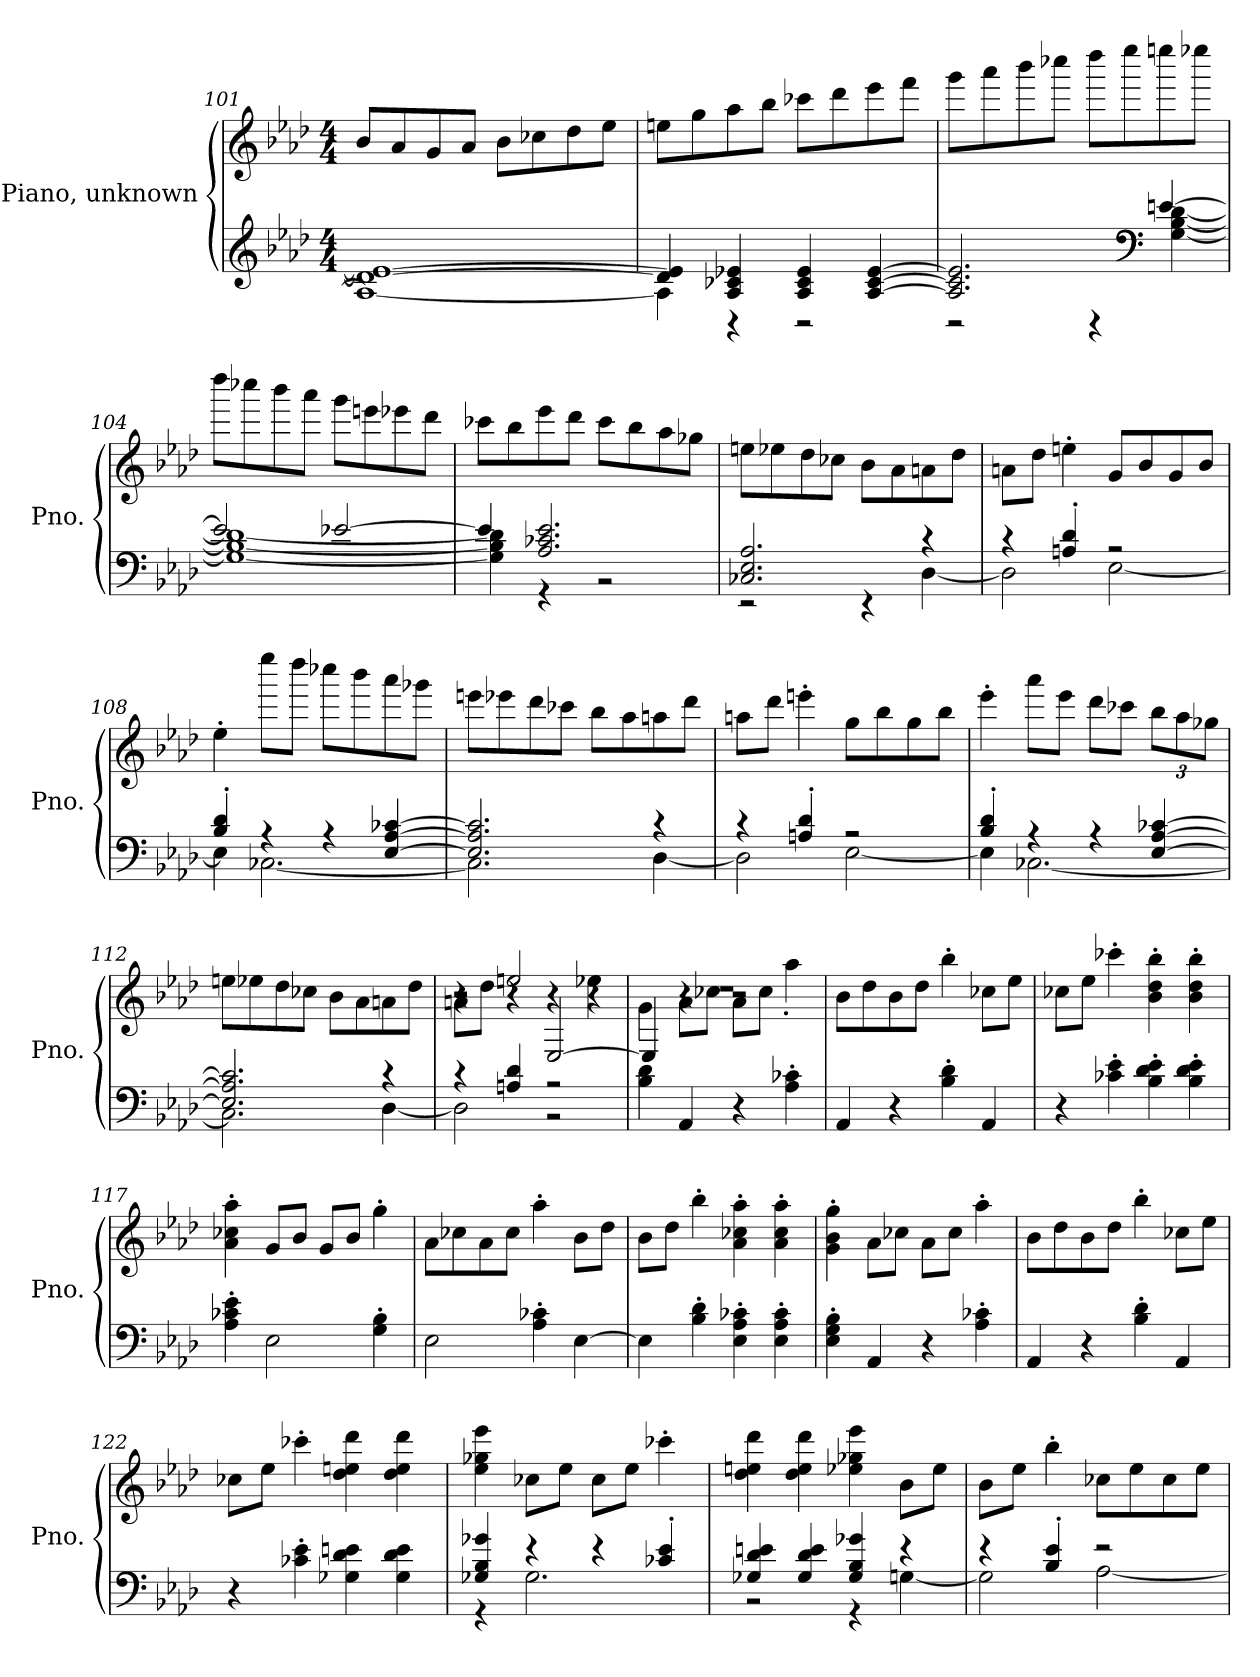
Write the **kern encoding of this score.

**kern	**kern
*part1	*part1
*staff2	*staff1
*I"Piano, unknown	*
*I'Pno.	*
*clefG2	*clefG2
*k[b-e-a-d-]	*k[b-e-a-d-]
*M4/4	*M4/4
=101	=101
*^	*
1d-_ 1e_	1A-_	8b-/L
.	.	8a-/
.	.	8g/
.	.	8a-/J
.	.	8b-\L
.	.	8cc-X\
.	.	8dd-\
.	.	8ee-\J
=102	=102	=102
4d-/] 4e/]	4A-\]	8een\L
.	.	8gg\
4A-/ 4c-X/ 4e-X/	4r	8aa-\
.	.	8bb-\J
4A-/ 4c-/ 4e-/	2r	8ccc-X\L
.	.	8ddd-\
[4A-/ [4c-/ [4e-/	.	8eee-\
.	.	8fff\J
!!LO:LB:g=z
=103	=103	=103
2.A-/] 2.c-/] 2.e-/]	2r	8ggg\L
.	.	8aaa-\
.	.	8bbb-\
.	.	8cccc-X\J
.	4r	8dddd-\L
.	.	8eeee-\
*clefF4	*	*
[4en/	[4G\ [4B-\ [4d-\	8eeeen\
.	.	8eeee-X\J
=104	=104	=104
2e/]	1G_ 1B-_ 1d-_	8dddd-\L
.	.	8cccc-X\
.	.	8bbb-\
.	.	8aaa-\J
[2e-X/	.	8ggg\L
.	.	8eeen\
.	.	8eee-X\
.	.	8ddd-\J
=105	=105	=105
4e-/]	4G\] 4B-\] 4d-\]	8ccc-X\L
.	.	8bb-\
2.A-/ 2.c-X/ 2.e-/	4r	8eee-\
.	.	8ddd-\J
.	2r	8ccc-\L
.	.	8bb-\
.	.	8aa-\
.	.	8gg-X\J
!!LO:LB:g=z
=106	=106	=106
2.C-X/ 2.E-/ 2.A-/	2r	8een\L
.	.	8ee-X\
.	.	8dd-\
.	.	8cc-X\J
.	4r	8b-\L
.	.	8a-\
4r	[4D-\	8an\
.	.	8dd-\J
=107	=107	=107
4r	2D-\]	8an\L
.	.	8dd-\J
4An/' 4d-/'	.	4een'\
2r	[2E-\	8g/L
.	.	8b-/
.	.	8g/
.	.	8b-/J
=108	=108	=108
4B-/' 4d-/'	4E-\]	4ee-'\
4r	[2.C-X\	8eeee-\L
.	.	8dddd-\J
4r	.	8cccc-X\L
.	.	8bbb-\
[4E-/ [4A-/ [4c-X/	.	8aaa-\
.	.	8ggg-X\J
=109	=109	=109
2.E-/] 2.A-/] 2.c-/]	2.C-\]	8eeen\L
.	.	8eee-X\
.	.	8ddd-\
.	.	8ccc-X\J
.	.	8bb-\L
.	.	8aa-\
4r	[4D-\	8aan\
.	.	8ddd-\J
!!LO:LB:g=z
=110	=110	=110
4r	2D-\]	8aan\L
.	.	8ddd-\J
4An/' 4d-/'	.	4eeen'\
2r	[2E-\	8gg\L
.	.	8bb-\
.	.	8gg\
.	.	8bb-\J
=111	=111	=111
4B-/' 4d-/'	4E-\]	4eee-'\
4r	[2.C-X\	8aaa-\L
.	.	8eee-\J
4r	.	8ddd-\L
.	.	8ccc-X\J
*	*	*Xbrackettup
[4E-/ [4A-/ [4c-X/	.	12bb-\L
.	.	12aa-\
.	.	12gg-X\J
=112	=112	=112
2.E-/] 2.A-/] 2.c-/]	2.C-\]	8een\L
.	.	8ee-X\
.	.	8dd-\
.	.	8cc-X\J
.	.	8b-\L
.	.	8a-\
4r	[4D-\	8an\
.	.	8dd-\J
=113	=113	=113
*	*	*^
*	*	*	*^
4r	2D-\]	4r	8an\L	2r
.	.	.	8dd-\J	.
4An/ 4d-/	.	2een/	4r	.
2r	2r	.	4r	[2E-/
.	.	4r	4ee-X\	.
*v	*v	*	*	*
!!LO:PB:g=z	!!	!!
=114	=114	=114	=114
4B-\ 4d-\	1r	4g\	4E-/]
4AA-/	.	8a-\L	4r
.	.	8cc-X\J	.
4r	.	8a-\L	2r
.	.	8cc-\J	.
4A-\' 4c-X\'	.	4aa-'\	.
*	*v	*v	*v
=115	=115
4AA-/	8b-\L
.	8dd-\
4r	8b-\
.	8dd-\J
4B-\' 4d-\'	4bb-'\
4AA-/	8cc-X\L
.	8ee-\J
=116	=116
4r	8cc-X\L
.	8ee-\J
4c-X\' 4e-\'	4ccc-X'\
4B-\' 4d-\' 4e-\'	4b-\' 4dd-\' 4bb-\'
4B-\' 4d-\' 4e-\'	4b-\' 4dd-\' 4bb-\'
=117	=117
4A-\' 4c-X\' 4e-\'	4a-\' 4cc-X\' 4aa-\'
2E-\	8g/L
.	8b-/J
.	8g/L
.	8b-/J
4G\' 4B-\'	4gg'\
=118	=118
2E-\	8a-\L
.	8cc-X\
.	8a-\
.	8cc-\J
4A-\' 4c-X\'	4aa-'\
[4E-\	8b-\L
.	8dd-\J
!!LO:LB:g=z
=119	=119
4E-\]	8b-\L
.	8dd-\J
4B-\' 4d-\'	4bb-'\
4E-\' 4A-\' 4c-X\'	4a-\' 4cc-X\' 4aa-\'
4E-\' 4A-\' 4c-\'	4a-\' 4cc-\' 4aa-\'
=120	=120
4E-\' 4G\' 4B-\'	4g\' 4b-\' 4gg\'
4AA-/	8a-\L
.	8cc-X\J
4r	8a-\L
.	8cc-\J
4A-\' 4c-X\'	4aa-'\
=121	=121
4AA-/	8b-\L
.	8dd-\
4r	8b-\
.	8dd-\J
4B-\' 4d-\'	4bb-'\
4AA-/	8cc-X\L
.	8ee-\J
=122	=122
4r	8cc-X\L
.	8ee-\J
4c-X\' 4e-\'	4ccc-X'\
4G-X\ 4d-\ 4en\	4dd-\ 4een\ 4ddd-\
4G-\ 4d-\ 4e\	4dd-\ 4ee\ 4ddd-\
=123	=123
*^	*
4G-X/ 4B-/ 4g-X/	4r	4ee-\ 4gg-X\ 4eee-\
4r	2.G-\	8cc-X\L
.	.	8ee-\J
4r	.	8cc-\L
.	.	8ee-\J
4c-X/' 4e-/'	.	4ccc-X'\
!!LO:LB:g=z
=124	=124	=124
4G-X/ 4d-/ 4en/	2r	4dd-\ 4een\ 4ddd-\
4G-/ 4d-/ 4e/	.	4dd-\ 4ee\ 4ddd-\
4G-/ 4B-/ 4g-X/	4r	4ee-X\ 4gg-X\ 4eee-\
4r	[4Gn\	8b-\L
.	.	8ee-\J
=125	=125	=125
4r	2G\]	8b-\L
.	.	8ee-\J
4B-/' 4e-/'	.	4bb-'\
2r	[2A-\	8cc-X\L
.	.	8ee-\
.	.	8cc-\
.	.	8ee-\J
*v	*v	*
=	=
*-	*-
